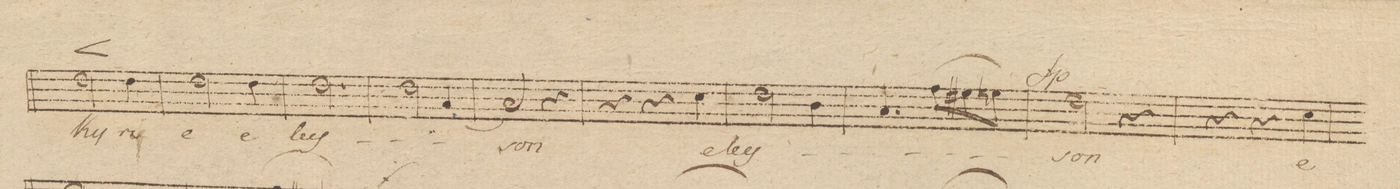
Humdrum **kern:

**kern	**text	**dynam
*I"Tenore Solo	*	*
*clefC4	*	*
*k[]	*	*
*M3/4	*	*
2c\	Ky-	<
.	.	[
4c\	-ri-	.
=96	=96	=96
2c\	-e	.
4c\	e-	.
=97	=97	=97
2.c\	-ley-	.
=98	=98	=98
2c\	.	.
[4G/	.	.
=99	=99	=99
2G/]	-son	.
4r	.	.
=100	=100	=100
4r	.	.
4r	.	.
4B\	e-	.
=101	=101	=101
2c\	-ley-	.
4A\	.	.
=102	=102	=102
4.G/	.	.
(8e\L	.	.
8d#X\	.	.
8dn\J)	.	.
=103	=103	=103
2c\	-son	fp
4r	.	.
=104	=104	=104
4r	.	.
4r	.	.
4B\	e-	.
=105	=105	=105
*-	*-	*-
